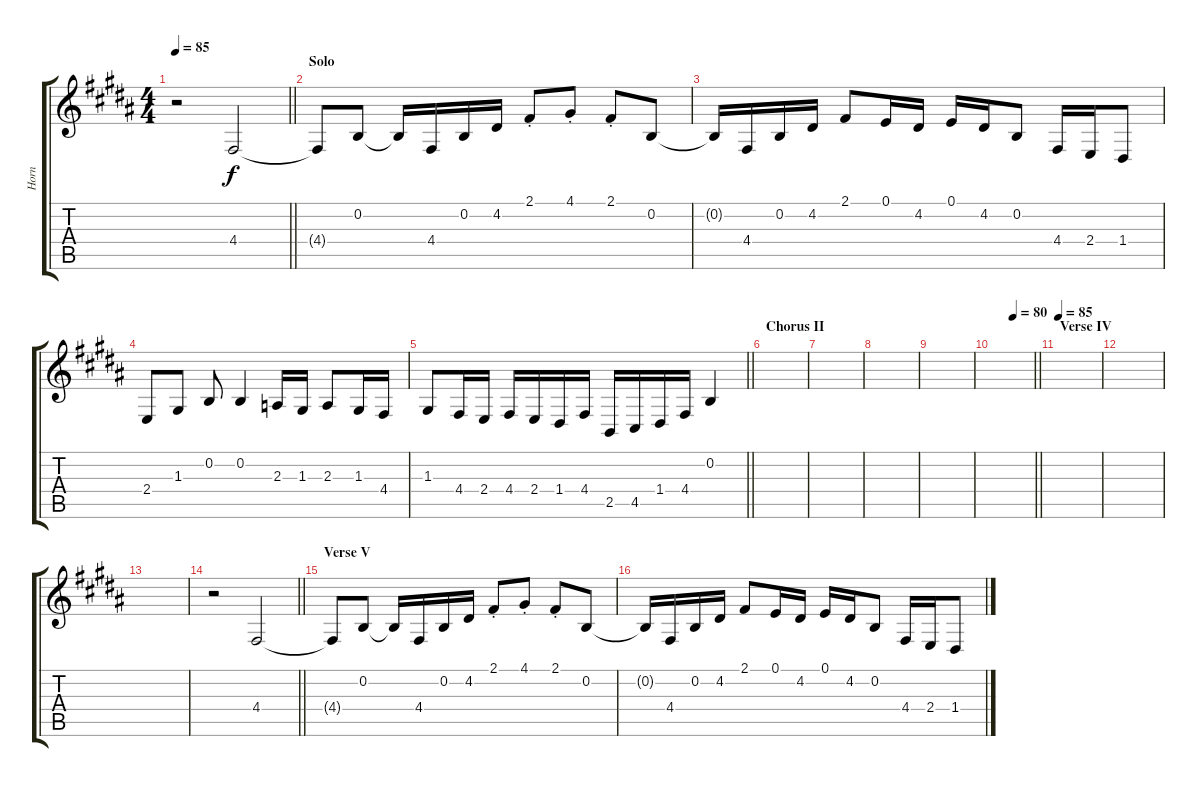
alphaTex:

\track ("Horn" "Horn") {instrument frenchhorn}
\staff {score tabs}
\tuning (E4 B3 G3 D3 A2 E2) {hide}
\ts (4 4)
\tempo 85
\clef g2
\barLineRight lightlight
\ks b
r.2{dy f} 4.4.2 |
\section ("" "Solo")
4.4{t}.8 0.2.8 0.2{t}.16 4.4.16 0.2.16 4.2.16 2.1{st}.8 4.1{st}.8 2.1{st}.8 0.2.8 |
0.2{t}.16 4.4.16 0.2.16 4.2.16 2.1.8 0.1.16 4.2.16 0.1.16 4.2.16 0.2.8 4.4.16 2.4.16 1.4.8 |
2.4.8 1.3.8 0.2.8 0.2.4 2.3.16 1.3.16 2.3.8 1.3.16 4.4.16 |
\barLineRight lightlight
1.3.8 4.4.16 2.4.16 4.4.16 2.4.16 1.4.16 4.4.16 2.5.16 4.5.16 1.4.16 4.4.16 0.2.4 |
\section ("" "Chorus II")
|
|
|
|
\tempo (80 0.5)
\barLineRight lightlight
|
\section ("" "Verse IV")
\tempo 85
|
|
|
\barLineRight lightlight
r.2 4.4.2 |
\section ("" "Verse V")
4.4{t}.8 0.2.8 0.2{t}.16 4.4.16 0.2.16 4.2.16 2.1{st}.8 4.1{st}.8 2.1{st}.8 0.2.8 |
0.2{t}.16 4.4.16 0.2.16 4.2.16 2.1.8 0.1.16 4.2.16 0.1.16 4.2.16 0.2.8 4.4.16 2.4.16 1.4.8
